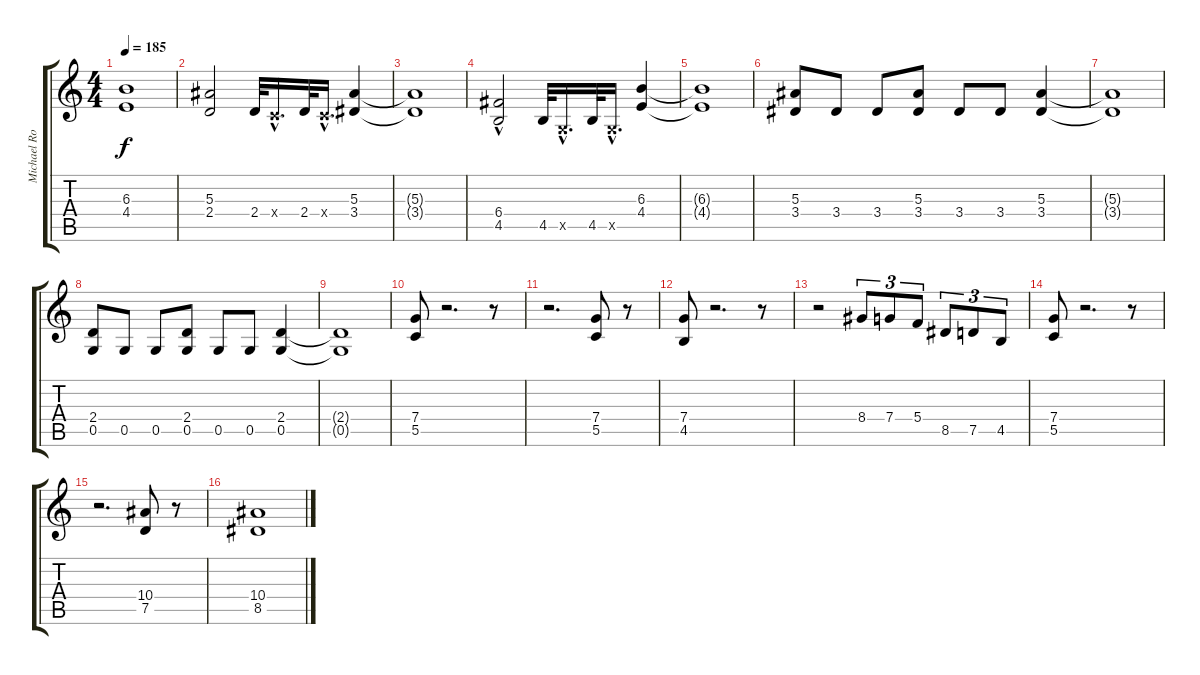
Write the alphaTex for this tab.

\track ("Michael Romeo" "Michael Ro") {instrument distortionguitar}
\staff {score tabs}
\tuning (D4 A3 F3 C3 G2 D2) {hide}
\ts (4 4)
\tempo 185
\clef g2
\ks c
(6.3{t} 4.4{t}).1{dy f} |
(5.3 2.4).2 2.4.32 0.4{hac x}.16{d} 2.4.32 0.4{hac x}.16{d} (5.3 3.4).4 |
(5.3{t} 3.4{t}).1 |
(6.4{hac} 4.5).2 4.5.32 0.5{hac x}.16{d} 4.5.32 0.5{hac x}.16{d} (6.3 4.4).4 |
(6.3{t} 4.4{t}).1 |
(5.3 3.4).8 3.4.8 3.4.8 (5.3 3.4).8 3.4.8 3.4.8 (5.3 3.4).4 |
(5.3{t} 3.4{t}).1 |
(2.4 0.5).8 0.5.8 0.5.8 (2.4 0.5).8 0.5.8 0.5.8 (2.4 0.5).4 |
(2.4{t} 0.5{t}).1 |
(7.4 5.5).8 r.2{d} r.8 |
r.2{d} (7.4 5.5).8 r.8 |
(7.4 4.5).8 r.2{d} r.8 |
r.2 8.4.8{tu (3 2)} 7.4.8{tu (3 2)} 5.4.8{tu (3 2)} 8.5.8{tu (3 2)} 7.5.8{tu (3 2)} 4.5.8{tu (3 2)} |
(7.4 5.5).8 r.2{d} r.8 |
r.2{d} (10.4 7.5).8 r.8 |
(10.4 8.5).1
